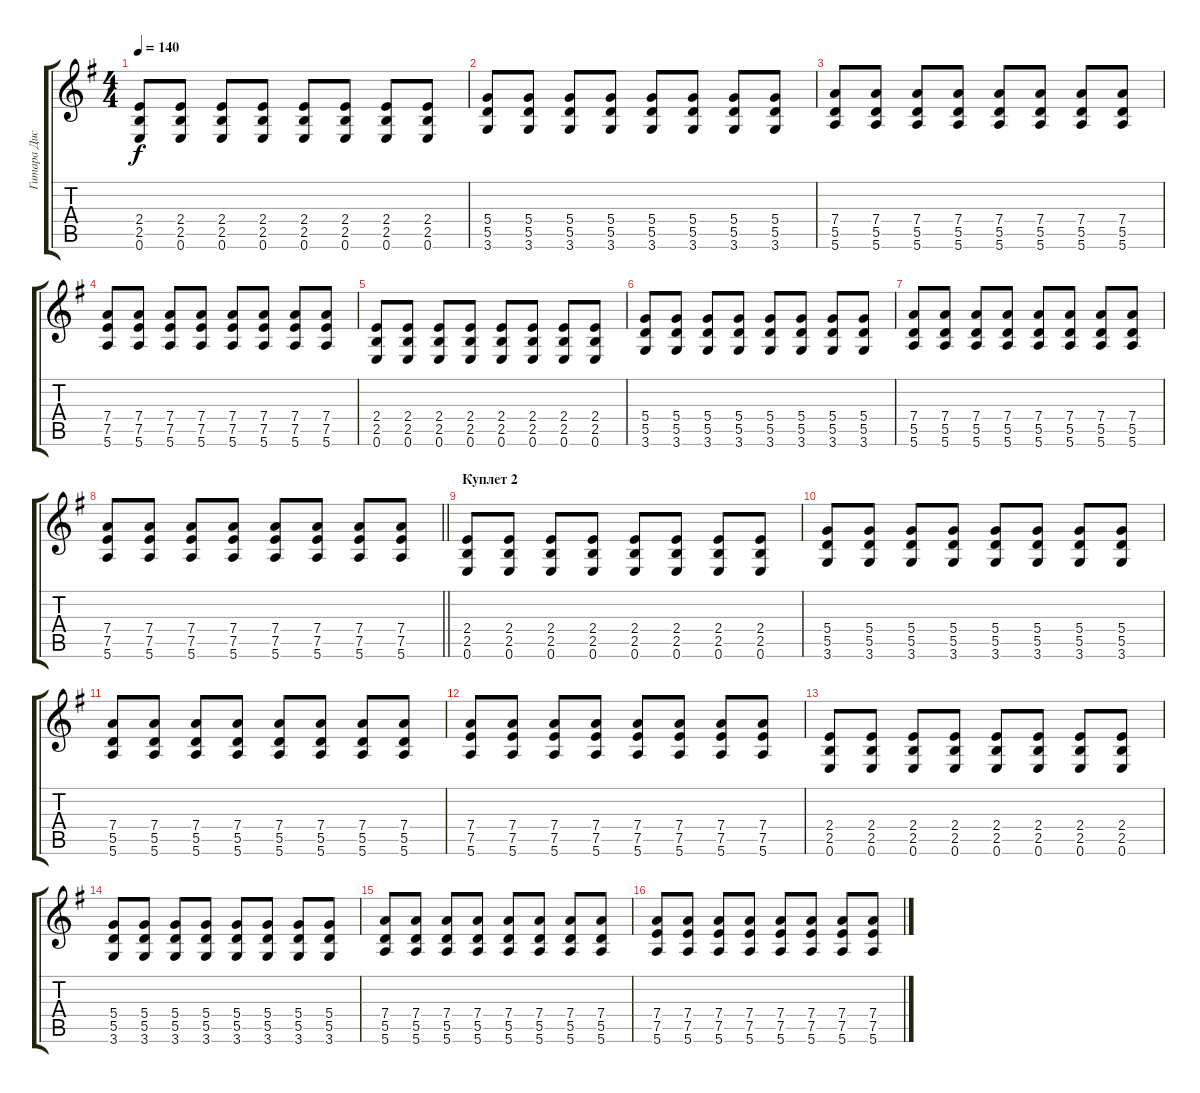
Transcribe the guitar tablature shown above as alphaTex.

\track ("Гитара Дист." "Гитара Дис") {instrument distortionguitar}
\staff {score tabs}
\tuning (E4 B3 G3 D3 A2 E2) {hide}
\ts (4 4)
\tempo 140
\clef g2
\ks g
(2.4 2.5 0.6).8{dy f} (2.4 2.5 0.6).8 (2.4 2.5 0.6).8 (2.4 2.5 0.6).8 (2.4 2.5 0.6).8 (2.4 2.5 0.6).8 (2.4 2.5 0.6).8 (2.4 2.5 0.6).8 |
(5.4 5.5 3.6).8 (5.4 5.5 3.6).8 (5.4 5.5 3.6).8 (5.4 5.5 3.6).8 (5.4 5.5 3.6).8 (5.4 5.5 3.6).8 (5.4 5.5 3.6).8 (5.4 5.5 3.6).8 |
(7.4 5.5 5.6).8 (7.4 5.5 5.6).8 (7.4 5.5 5.6).8 (7.4 5.5 5.6).8 (7.4 5.5 5.6).8 (7.4 5.5 5.6).8 (7.4 5.5 5.6).8 (7.4 5.5 5.6).8 |
(7.4 7.5 5.6).8 (7.4 7.5 5.6).8 (7.4 7.5 5.6).8 (7.4 7.5 5.6).8 (7.4 7.5 5.6).8 (7.4 7.5 5.6).8 (7.4 7.5 5.6).8 (7.4 7.5 5.6).8 |
(2.4 2.5 0.6).8 (2.4 2.5 0.6).8 (2.4 2.5 0.6).8 (2.4 2.5 0.6).8 (2.4 2.5 0.6).8 (2.4 2.5 0.6).8 (2.4 2.5 0.6).8 (2.4 2.5 0.6).8 |
(5.4 5.5 3.6).8 (5.4 5.5 3.6).8 (5.4 5.5 3.6).8 (5.4 5.5 3.6).8 (5.4 5.5 3.6).8 (5.4 5.5 3.6).8 (5.4 5.5 3.6).8 (5.4 5.5 3.6).8 |
(7.4 5.5 5.6).8 (7.4 5.5 5.6).8 (7.4 5.5 5.6).8 (7.4 5.5 5.6).8 (7.4 5.5 5.6).8 (7.4 5.5 5.6).8 (7.4 5.5 5.6).8 (7.4 5.5 5.6).8 |
\barLineRight lightlight
(7.4 7.5 5.6).8 (7.4 7.5 5.6).8 (7.4 7.5 5.6).8 (7.4 7.5 5.6).8 (7.4 7.5 5.6).8 (7.4 7.5 5.6).8 (7.4 7.5 5.6).8 (7.4 7.5 5.6).8 |
\section ("" "Куплет 2")
(2.4 2.5 0.6).8 (2.4 2.5 0.6).8 (2.4 2.5 0.6).8 (2.4 2.5 0.6).8 (2.4 2.5 0.6).8 (2.4 2.5 0.6).8 (2.4 2.5 0.6).8 (2.4 2.5 0.6).8 |
(5.4 5.5 3.6).8 (5.4 5.5 3.6).8 (5.4 5.5 3.6).8 (5.4 5.5 3.6).8 (5.4 5.5 3.6).8 (5.4 5.5 3.6).8 (5.4 5.5 3.6).8 (5.4 5.5 3.6).8 |
(7.4 5.5 5.6).8 (7.4 5.5 5.6).8 (7.4 5.5 5.6).8 (7.4 5.5 5.6).8 (7.4 5.5 5.6).8 (7.4 5.5 5.6).8 (7.4 5.5 5.6).8 (7.4 5.5 5.6).8 |
(7.4 7.5 5.6).8 (7.4 7.5 5.6).8 (7.4 7.5 5.6).8 (7.4 7.5 5.6).8 (7.4 7.5 5.6).8 (7.4 7.5 5.6).8 (7.4 7.5 5.6).8 (7.4 7.5 5.6).8 |
(2.4 2.5 0.6).8 (2.4 2.5 0.6).8 (2.4 2.5 0.6).8 (2.4 2.5 0.6).8 (2.4 2.5 0.6).8 (2.4 2.5 0.6).8 (2.4 2.5 0.6).8 (2.4 2.5 0.6).8 |
(5.4 5.5 3.6).8 (5.4 5.5 3.6).8 (5.4 5.5 3.6).8 (5.4 5.5 3.6).8 (5.4 5.5 3.6).8 (5.4 5.5 3.6).8 (5.4 5.5 3.6).8 (5.4 5.5 3.6).8 |
(7.4 5.5 5.6).8 (7.4 5.5 5.6).8 (7.4 5.5 5.6).8 (7.4 5.5 5.6).8 (7.4 5.5 5.6).8 (7.4 5.5 5.6).8 (7.4 5.5 5.6).8 (7.4 5.5 5.6).8 |
(7.4 7.5 5.6).8 (7.4 7.5 5.6).8 (7.4 7.5 5.6).8 (7.4 7.5 5.6).8 (7.4 7.5 5.6).8 (7.4 7.5 5.6).8 (7.4 7.5 5.6).8 (7.4 7.5 5.6).8
